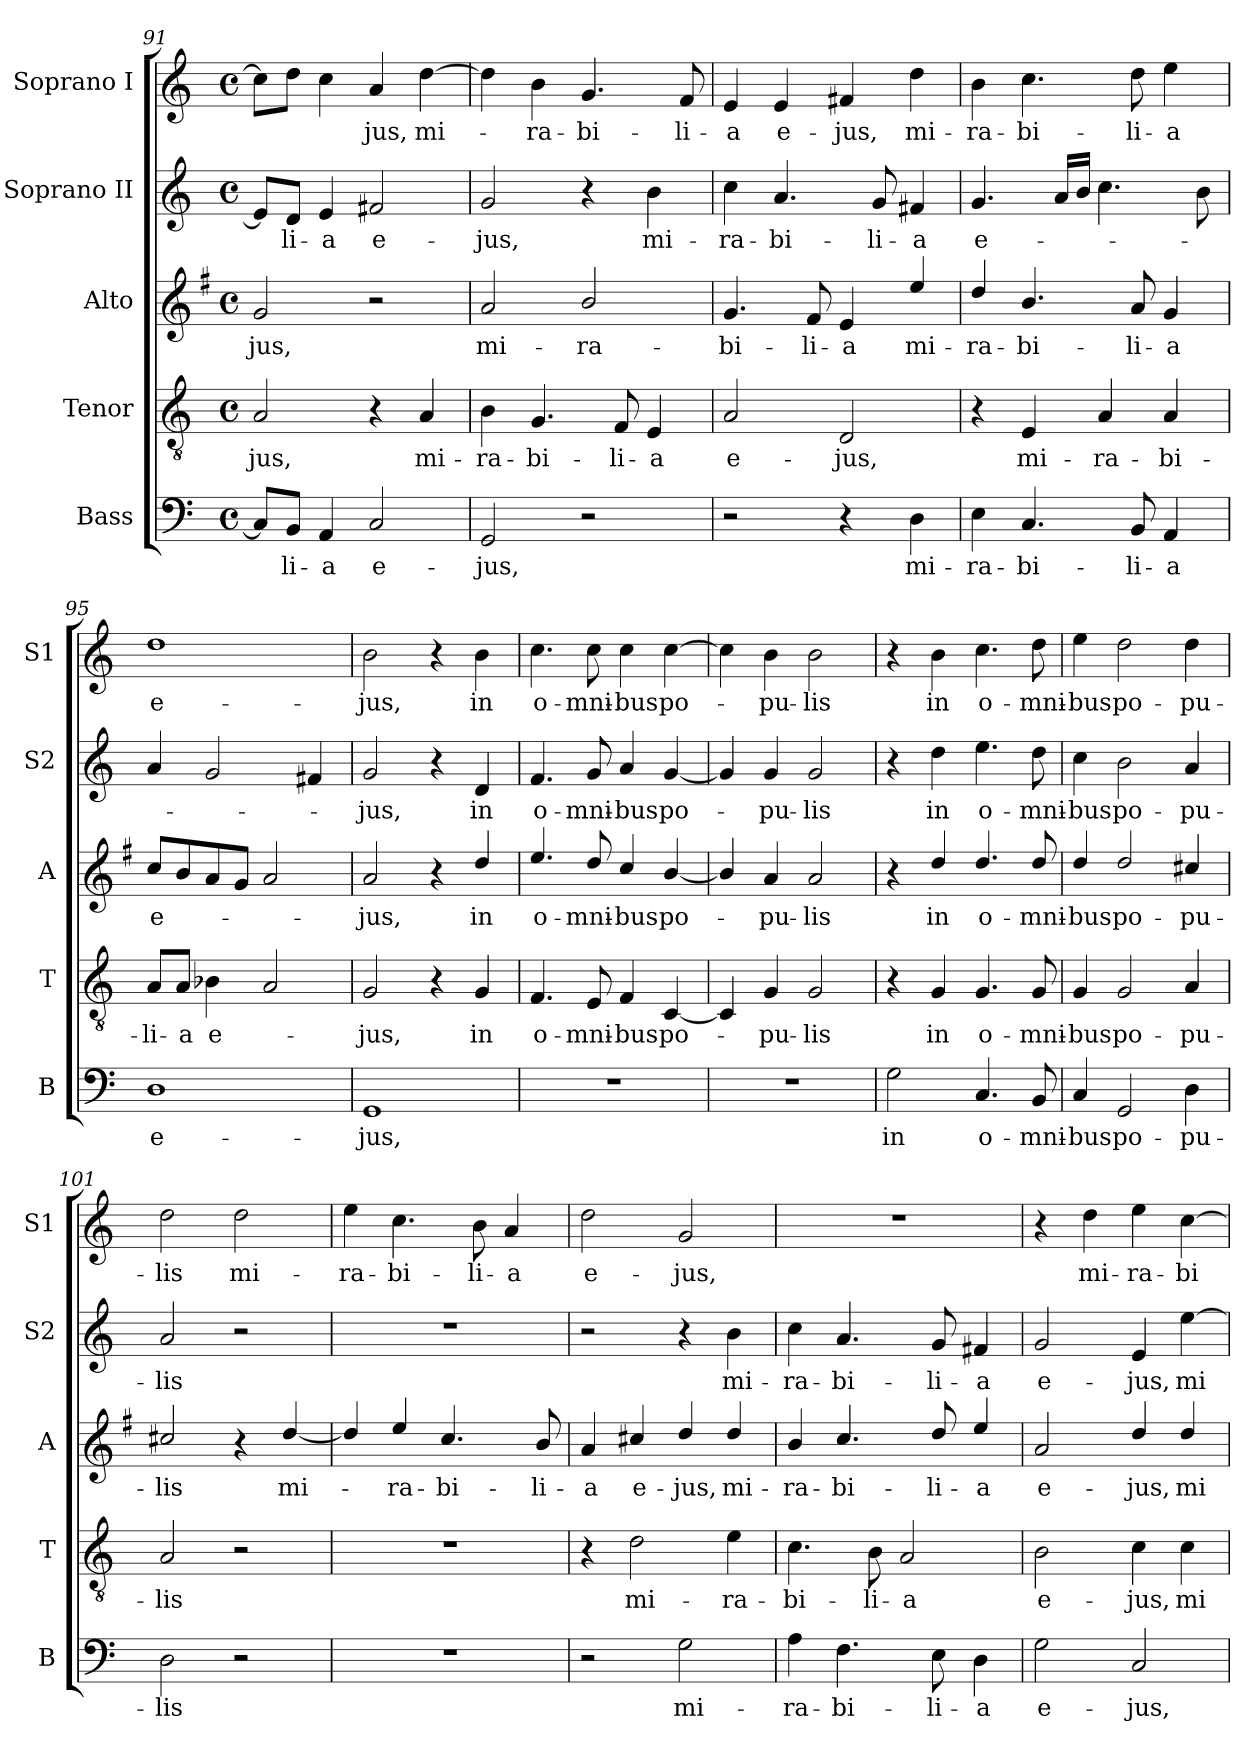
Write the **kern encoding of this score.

**kern	**text	**kern	**text	**kern	**text	**kern	**text	**kern	**text
*part5	*part5	*part4	*part4	*part3	*part3	*part2	*part2	*part1	*part1
*staff5	*staff5	*staff4	*staff4	*staff3	*staff3	*staff2	*staff2	*staff1	*staff1
*I"Bass	*	*I"Tenor	*	*I"Alto	*	*I"Soprano II	*	*I"Soprano I	*
*I'B	*	*I'T	*	*I'A	*	*I'S2	*	*I'S1	*
*clefF4	*	*clefGv2	*	*clefG2	*	*clefG2	*	*clefG2	*
*	*	*	*	*ITrd4c7	*	*	*	*	*
*k[]	*	*k[]	*	*k[]	*	*k[]	*	*k[]	*
*C:	*	*C:	*	*C:	*	*C:	*	*C:	*
*M4/4	*	*M4/4	*	*M4/4	*	*M4/4	*	*M4/4	*
*met(c)	*	*met(c)	*	*met(c)	*	*met(c)	*	*met(c)	*
=91	=91	=91	=91	=91	=91	=91	=91	=91	=91
8C/L]	.	2A/	-jus,	2c/	-jus,	8e/L]	.	8cc\L]	.
8BB/J	-li-	.	.	.	.	8d/J	-li-	8dd\J	.
4AA/	-a	.	.	.	.	4e/	-a	4cc\	.
2C/	e-	4r	.	2r	.	2f#X/	e-	4a/	-jus,
.	.	4A/	mi-	.	.	.	.	[>4dd\	mi-
=92	=92	=92	=92	=92	=92	=92	=92	=92	=92
2GG/	-jus,	4B\	-ra-	2d/	mi-	2g/	-jus,	4dd\]	.
.	.	4.G/	-bi-	.	.	.	.	4b\	-ra-
2r	.	.	.	2e/	-ra-	4r	.	4.g/	-bi-
.	.	8F/	-li-	.	.	.	.	.	.
.	.	4E/	-a	.	.	4b\	mi-	.	.
.	.	.	.	.	.	.	.	8f/	-li-
=93	=93	=93	=93	=93	=93	=93	=93	=93	=93
2r	.	2A/	e-	4.c/	-bi-	4cc\	-ra-	4e/	-a
.	.	.	.	.	.	4.a/	-bi-	4e/	e-
.	.	.	.	8B/	-li-	.	.	.	.
4r	.	2D/	-jus,	4A/	-a	.	.	4f#X/	-jus,
.	.	.	.	.	.	8g/	-li-	.	.
4D\	mi-	.	.	4a/	mi-	4f#X/	-a	4dd\	mi-
=94	=94	=94	=94	=94	=94	=94	=94	=94	=94
4E\	-ra-	4r	.	4g/	-ra-	4.g/	e-	4b\	-ra-
4.C/	-bi-	4E/	mi-	4.e/	-bi-	.	.	4.cc\	-bi-
.	.	.	.	.	.	16a/LL	.	.	.
.	.	.	.	.	.	16b/JJ	.	.	.
.	.	4A/	-ra-	.	.	4.cc\	.	.	.
8BB/	-li-	.	.	8d/	-li-	.	.	8dd\	-li-
4AA/	-a	4A/	-bi-	4c/	-a	.	.	4ee\	-a
.	.	.	.	.	.	8b\	.	.	.
!!LO:LB:g=z
=95	=95	=95	=95	=95	=95	=95	=95	=95	=95
1D	e-	8A/L	-li-	8f/L	e-	4a/	.	1dd	e-
.	.	8A/J	-a	8e/	.	.	.	.	.
.	.	4B-X\	e-	8d/	.	2g/	.	.	.
.	.	.	.	8c/J	.	.	.	.	.
.	.	2A/	.	2d/	.	.	.	.	.
.	.	.	.	.	.	4f#X/	.	.	.
=96	=96	=96	=96	=96	=96	=96	=96	=96	=96
1GG	-jus,	2G/	jus,	2d/	jus,	2g/	jus,	2b\	-jus,
.	.	4r	.	4r	.	4r	.	4r	.
.	.	4G/	in	4g/	in	4d/	in	4b\	in
=97	=97	=97	=97	=97	=97	=97	=97	=97	=97
1r	.	4.F/	o-	4.a/	o-	4.f/	o-	4.cc\	o-
.	.	8E/	-mni-	8g/	-mni-	8g/	-mni-	8cc\	-mni-
.	.	4F/	-bus	4f/	-bus	4a/	-bus	4cc\	-bus
.	.	[4C/	po-	[<4e/	po-	[<4g/	po-	[>4cc\	po-
=98	=98	=98	=98	=98	=98	=98	=98	=98	=98
1r	.	4C/]	.	4e/]	.	4g/]	.	4cc\]	.
.	.	4G/	-pu-	4d/	-pu-	4g/	-pu-	4b\	-pu-
.	.	2G/	-lis	2d/	-lis	2g/	-lis	2b\	-lis
=99	=99	=99	=99	=99	=99	=99	=99	=99	=99
2G\	in	4r	.	4r	.	4r	.	4r	.
.	.	4G/	in	4g/	in	4dd\	in	4b\	in
4.C/	o-	4.G/	o-	4.g/	o-	4.ee\	o-	4.cc\	o-
8BB/	-mni-	8G/	-mni-	8g/	-mni-	8dd\	-mni-	8dd\	-mni-
=100	=100	=100	=100	=100	=100	=100	=100	=100	=100
4C/	-bus	4G/	-bus	4g/	-bus	4cc\	-bus	4ee\	-bus
2GG/	po-	2G/	po-	2g/	po-	2b\	po-	2dd\	po-
4D\	-pu-	4A/	-pu-	4f#X/	-pu-	4a/	-pu-	4dd\	-pu-
!!LO:PB:g=z
=101	=101	=101	=101	=101	=101	=101	=101	=101	=101
2D\	-lis	2A/	-lis	2f#X/	-lis	2a/	-lis	2dd\	-lis
2r	.	2r	.	4r	.	2r	.	2dd\	mi-
.	.	.	.	[<4g/	mi-	.	.	.	.
=102	=102	=102	=102	=102	=102	=102	=102	=102	=102
1r	.	1r	.	4g/]	.	1r	.	4ee\	-ra-
.	.	.	.	4a/	-ra-	.	.	4.cc\	-bi-
.	.	.	.	4.f/	-bi-	.	.	.	.
.	.	.	.	.	.	.	.	8b\	-li-
.	.	.	.	.	.	.	.	4a/	-a
.	.	.	.	8e/	-li-	.	.	.	.
=103	=103	=103	=103	=103	=103	=103	=103	=103	=103
2r	.	4r	.	4d/	-a	2r	.	2dd\	e-
.	.	2d\	mi-	4f#X/	e-	.	.	.	.
2G\	mi-	.	.	4g/	-jus,	4r	.	2g/	-jus,
.	.	4e\	-ra-	4g/	mi-	4b\	mi-	.	.
=104	=104	=104	=104	=104	=104	=104	=104	=104	=104
4A\	-ra-	4.c\	-bi-	4e/	-ra-	4cc\	-ra-	1r	.
4.F\	-bi-	.	.	4.f/	-bi-	4.a/	-bi-	.	.
.	.	8B\	-li-	.	.	.	.	.	.
.	.	2A/	-a	.	.	.	.	.	.
8E\	-li-	.	.	8g/	-li-	8g/	-li-	.	.
4D\	-a	.	.	4a/	-a	4f#X/	-a	.	.
=105	=105	=105	=105	=105	=105	=105	=105	=105	=105
2G\	e-	2B\	-e-	2d/	e-	2g/	e-	4r	.
.	.	.	.	.	.	.	.	4dd\	mi-
2C/	-jus,	4c\	jus,	4g/	-jus,	4e/	-jus,	4ee\	-ra-
.	.	4c\	mi-	4g/	mi-	[>4ee\	mi-	[4cc\	-bi-
=	=	=	=	=	=	=	=	=	=
*-	*-	*-	*-	*-	*-	*-	*-	*-	*-
